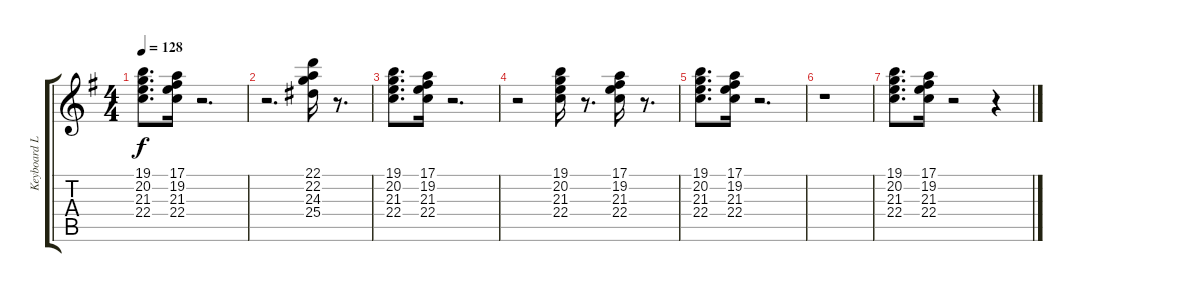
\track ("Keyboard Lead" "Keyboard L") {instrument lead2sawtooth}
\staff {score tabs}
\tuning (E4 B3 G3 D3 A2 E2) {hide}
\ts (4 4)
\tempo 128
\clef g2
\ks eminor
(19.1 20.2 21.3 22.4).8{d dy f} (17.1 19.2 21.3 22.4).16 r.2{d} |
r.2{d} (22.1 22.2 24.3 25.4).16 r.8{d} |
(19.1 20.2 21.3 22.4).8{d} (17.1 19.2 21.3 22.4).16 r.2{d} |
r.2 (19.1 20.2 21.3 22.4).16 r.8{d} (17.1 19.2 21.3 22.4).16 r.8{d} |
(19.1 20.2 21.3 22.4).8{d} (17.1 19.2 21.3 22.4).16 r.2{d} |
r.1 |
(19.1 20.2 21.3 22.4).8{d} (17.1 19.2 21.3 22.4).16 r.2 r.4
